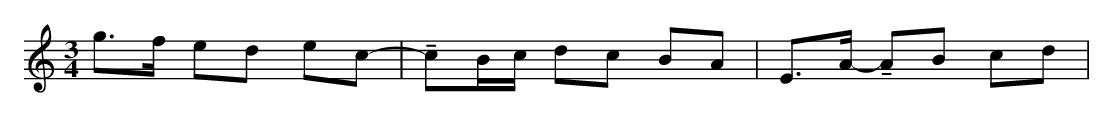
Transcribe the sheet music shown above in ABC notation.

X:1
M: 3/4
K: Am
L: 1/16
g2>f2 e2d2 e2c2- | !tenuto!c2Bc d2c2 B2A2 | E2>A2- !tenuto!A2B2 c2d2 |
